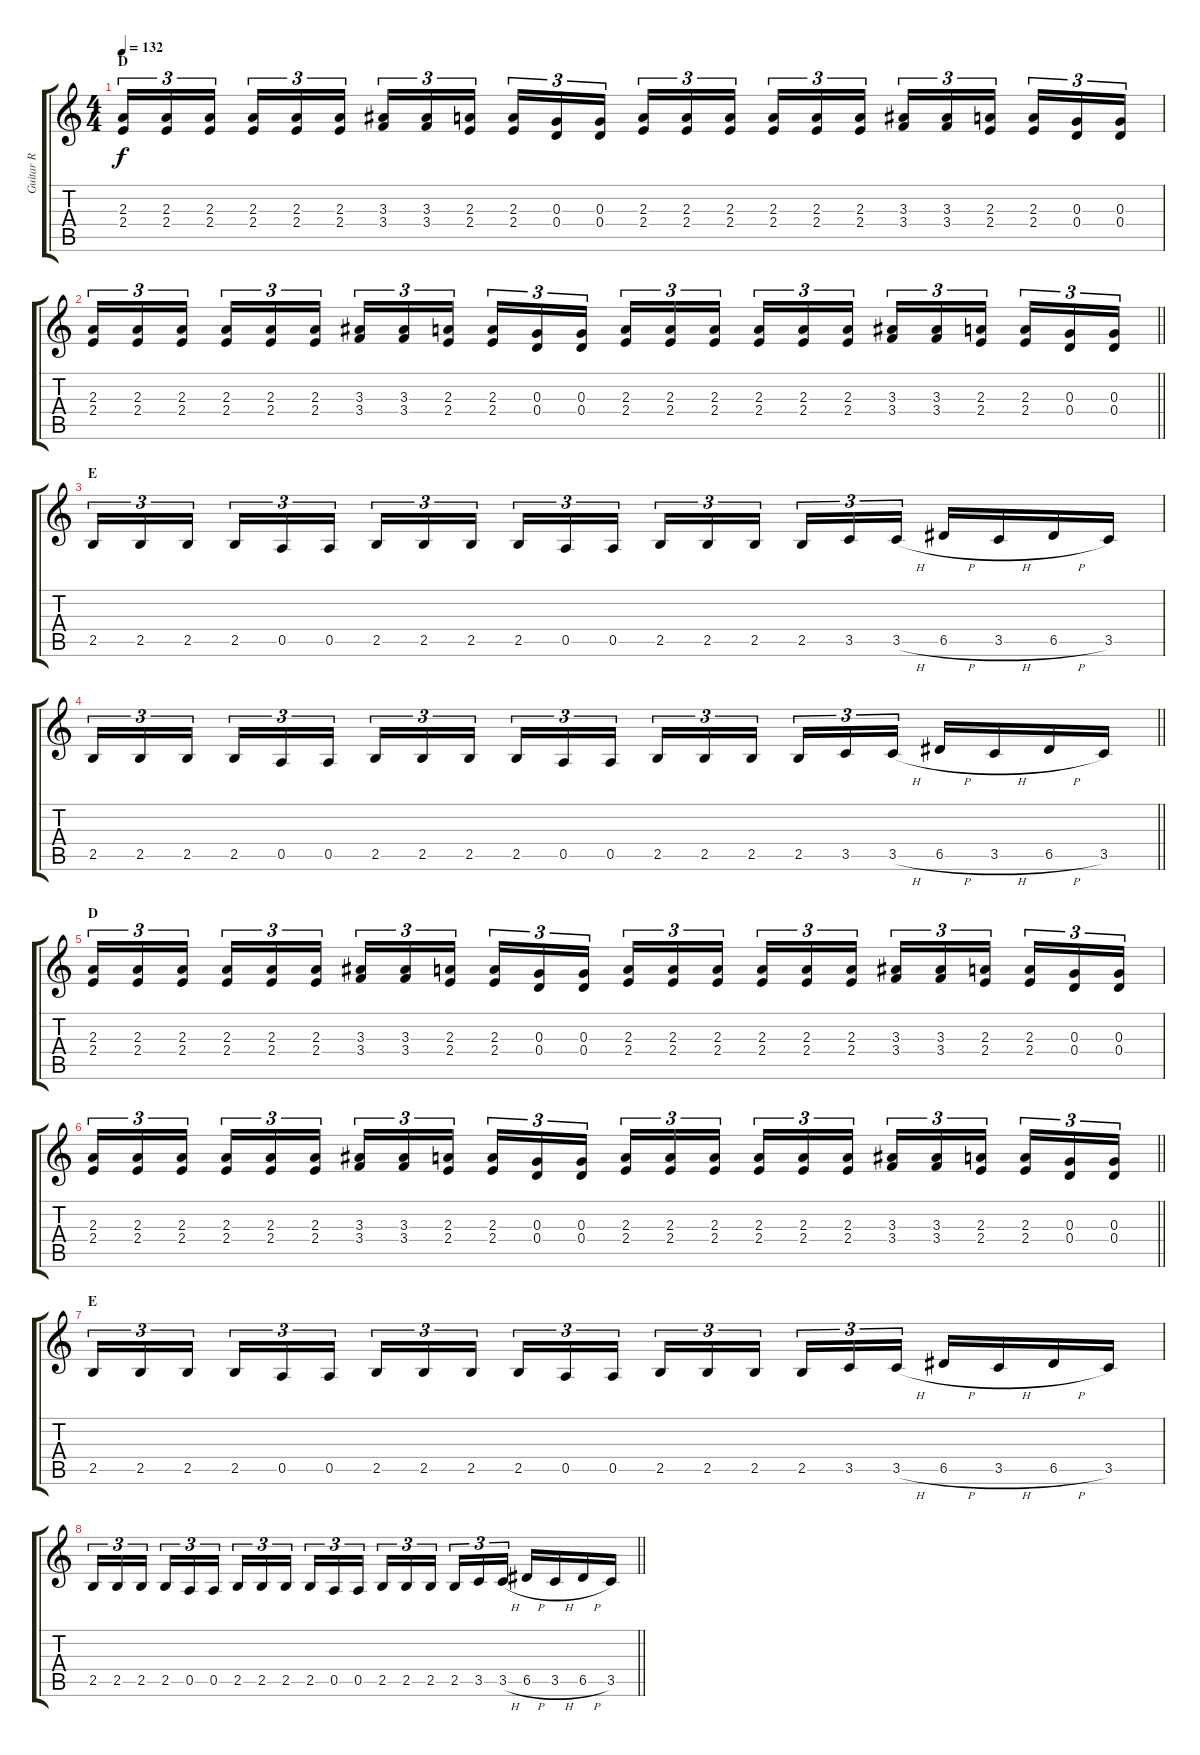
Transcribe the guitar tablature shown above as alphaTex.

\track ("Guitar R" "Guitar R") {instrument distortionguitar}
\staff {score tabs}
\tuning (E4 B3 G3 D3 A2 E2) {hide}
\ts (4 4)
\section ("" "D")
\tempo 132
\clef g2
\ks c
(2.3 2.4).16{tu (3 2) dy f} (2.3 2.4).16{tu (3 2)} (2.3 2.4).16{tu (3 2) beam splitsecondary} (2.3 2.4).16{tu (3 2)} (2.3 2.4).16{tu (3 2)} (2.3 2.4).16{tu (3 2)} (3.3 3.4).16{tu (3 2)} (3.3 3.4).16{tu (3 2)} (2.3 2.4).16{tu (3 2) beam splitsecondary} (2.3 2.4).16{tu (3 2)} (0.3 0.4).16{tu (3 2)} (0.3 0.4).16{tu (3 2)} (2.3 2.4).16{tu (3 2)} (2.3 2.4).16{tu (3 2)} (2.3 2.4).16{tu (3 2) beam splitsecondary} (2.3 2.4).16{tu (3 2)} (2.3 2.4).16{tu (3 2)} (2.3 2.4).16{tu (3 2)} (3.3 3.4).16{tu (3 2)} (3.3 3.4).16{tu (3 2)} (2.3 2.4).16{tu (3 2) beam splitsecondary} (2.3 2.4).16{tu (3 2)} (0.3 0.4).16{tu (3 2)} (0.3 0.4).16{tu (3 2)} |
\barLineRight lightlight
(2.3 2.4).16{tu (3 2)} (2.3 2.4).16{tu (3 2)} (2.3 2.4).16{tu (3 2) beam splitsecondary} (2.3 2.4).16{tu (3 2)} (2.3 2.4).16{tu (3 2)} (2.3 2.4).16{tu (3 2)} (3.3 3.4).16{tu (3 2)} (3.3 3.4).16{tu (3 2)} (2.3 2.4).16{tu (3 2) beam splitsecondary} (2.3 2.4).16{tu (3 2)} (0.3 0.4).16{tu (3 2)} (0.3 0.4).16{tu (3 2)} (2.3 2.4).16{tu (3 2)} (2.3 2.4).16{tu (3 2)} (2.3 2.4).16{tu (3 2) beam splitsecondary} (2.3 2.4).16{tu (3 2)} (2.3 2.4).16{tu (3 2)} (2.3 2.4).16{tu (3 2)} (3.3 3.4).16{tu (3 2)} (3.3 3.4).16{tu (3 2)} (2.3 2.4).16{tu (3 2) beam splitsecondary} (2.3 2.4).16{tu (3 2)} (0.3 0.4).16{tu (3 2)} (0.3 0.4).16{tu (3 2)} |
\section ("" "E")
2.5.16{tu (3 2)} 2.5.16{tu (3 2)} 2.5.16{tu (3 2) beam splitsecondary} 2.5.16{tu (3 2)} 0.5.16{tu (3 2)} 0.5.16{tu (3 2)} 2.5.16{tu (3 2)} 2.5.16{tu (3 2)} 2.5.16{tu (3 2) beam splitsecondary} 2.5.16{tu (3 2)} 0.5.16{tu (3 2)} 0.5.16{tu (3 2)} 2.5.16{tu (3 2)} 2.5.16{tu (3 2)} 2.5.16{tu (3 2) beam splitsecondary} 2.5.16{tu (3 2)} 3.5.16{tu (3 2)} 3.5{h}.16{tu (3 2)} 6.5{h}.16 3.5{h}.16 6.5{h}.16 3.5.16 |
\barLineRight lightlight
2.5.16{tu (3 2)} 2.5.16{tu (3 2)} 2.5.16{tu (3 2) beam splitsecondary} 2.5.16{tu (3 2)} 0.5.16{tu (3 2)} 0.5.16{tu (3 2)} 2.5.16{tu (3 2)} 2.5.16{tu (3 2)} 2.5.16{tu (3 2) beam splitsecondary} 2.5.16{tu (3 2)} 0.5.16{tu (3 2)} 0.5.16{tu (3 2)} 2.5.16{tu (3 2)} 2.5.16{tu (3 2)} 2.5.16{tu (3 2) beam splitsecondary} 2.5.16{tu (3 2)} 3.5.16{tu (3 2)} 3.5{h}.16{tu (3 2)} 6.5{h}.16 3.5{h}.16 6.5{h}.16 3.5.16 |
\section ("" "D")
(2.3 2.4).16{tu (3 2)} (2.3 2.4).16{tu (3 2)} (2.3 2.4).16{tu (3 2) beam splitsecondary} (2.3 2.4).16{tu (3 2)} (2.3 2.4).16{tu (3 2)} (2.3 2.4).16{tu (3 2)} (3.3 3.4).16{tu (3 2)} (3.3 3.4).16{tu (3 2)} (2.3 2.4).16{tu (3 2) beam splitsecondary} (2.3 2.4).16{tu (3 2)} (0.3 0.4).16{tu (3 2)} (0.3 0.4).16{tu (3 2)} (2.3 2.4).16{tu (3 2)} (2.3 2.4).16{tu (3 2)} (2.3 2.4).16{tu (3 2) beam splitsecondary} (2.3 2.4).16{tu (3 2)} (2.3 2.4).16{tu (3 2)} (2.3 2.4).16{tu (3 2)} (3.3 3.4).16{tu (3 2)} (3.3 3.4).16{tu (3 2)} (2.3 2.4).16{tu (3 2) beam splitsecondary} (2.3 2.4).16{tu (3 2)} (0.3 0.4).16{tu (3 2)} (0.3 0.4).16{tu (3 2)} |
\barLineRight lightlight
(2.3 2.4).16{tu (3 2)} (2.3 2.4).16{tu (3 2)} (2.3 2.4).16{tu (3 2) beam splitsecondary} (2.3 2.4).16{tu (3 2)} (2.3 2.4).16{tu (3 2)} (2.3 2.4).16{tu (3 2)} (3.3 3.4).16{tu (3 2)} (3.3 3.4).16{tu (3 2)} (2.3 2.4).16{tu (3 2) beam splitsecondary} (2.3 2.4).16{tu (3 2)} (0.3 0.4).16{tu (3 2)} (0.3 0.4).16{tu (3 2)} (2.3 2.4).16{tu (3 2)} (2.3 2.4).16{tu (3 2)} (2.3 2.4).16{tu (3 2) beam splitsecondary} (2.3 2.4).16{tu (3 2)} (2.3 2.4).16{tu (3 2)} (2.3 2.4).16{tu (3 2)} (3.3 3.4).16{tu (3 2)} (3.3 3.4).16{tu (3 2)} (2.3 2.4).16{tu (3 2) beam splitsecondary} (2.3 2.4).16{tu (3 2)} (0.3 0.4).16{tu (3 2)} (0.3 0.4).16{tu (3 2)} |
\section ("" "E")
2.5.16{tu (3 2)} 2.5.16{tu (3 2)} 2.5.16{tu (3 2) beam splitsecondary} 2.5.16{tu (3 2)} 0.5.16{tu (3 2)} 0.5.16{tu (3 2)} 2.5.16{tu (3 2)} 2.5.16{tu (3 2)} 2.5.16{tu (3 2) beam splitsecondary} 2.5.16{tu (3 2)} 0.5.16{tu (3 2)} 0.5.16{tu (3 2)} 2.5.16{tu (3 2)} 2.5.16{tu (3 2)} 2.5.16{tu (3 2) beam splitsecondary} 2.5.16{tu (3 2)} 3.5.16{tu (3 2)} 3.5{h}.16{tu (3 2)} 6.5{h}.16 3.5{h}.16 6.5{h}.16 3.5.16 |
\barLineRight lightlight
2.5.16{tu (3 2)} 2.5.16{tu (3 2)} 2.5.16{tu (3 2) beam splitsecondary} 2.5.16{tu (3 2)} 0.5.16{tu (3 2)} 0.5.16{tu (3 2)} 2.5.16{tu (3 2)} 2.5.16{tu (3 2)} 2.5.16{tu (3 2) beam splitsecondary} 2.5.16{tu (3 2)} 0.5.16{tu (3 2)} 0.5.16{tu (3 2)} 2.5.16{tu (3 2)} 2.5.16{tu (3 2)} 2.5.16{tu (3 2) beam splitsecondary} 2.5.16{tu (3 2)} 3.5.16{tu (3 2)} 3.5{h}.16{tu (3 2)} 6.5{h}.16 3.5{h}.16 6.5{h}.16 3.5.16
